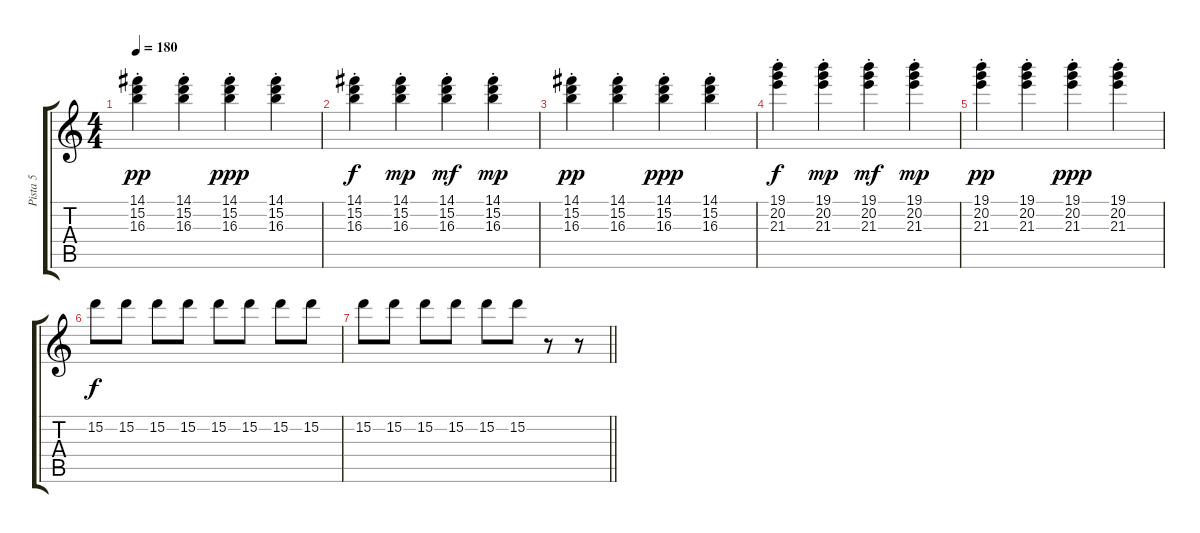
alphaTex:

\track ("Pista 5" "Pista 5") {instrument overdrivenguitar}
\staff {score tabs}
\tuning (E4 B3 G3 D3 A2 D2) {hide}
\ts (4 4)
\tempo 180
\clef g2
\ks c
(14.1{st} 15.2{st} 16.3{st}).4{dy pp} (14.1{st} 15.2{st} 16.3{st}).4 (14.1{st} 15.2{st} 16.3{st}).4{dy ppp} (14.1{st} 15.2{st} 16.3{st}).4 |
(14.1{st} 15.2{st} 16.3{st}).4{dy f} (14.1{st} 15.2{st} 16.3{st}).4{dy mp} (14.1{st} 15.2{st} 16.3{st}).4{dy mf} (14.1{st} 15.2{st} 16.3{st}).4{dy mp} |
(14.1{st} 15.2{st} 16.3{st}).4{dy pp} (14.1{st} 15.2{st} 16.3{st}).4 (14.1{st} 15.2{st} 16.3{st}).4{dy ppp} (14.1{st} 15.2{st} 16.3{st}).4 |
(19.1{st} 20.2{st} 21.3{st}).4{dy f} (19.1{st} 20.2{st} 21.3{st}).4{dy mp} (19.1{st} 20.2{st} 21.3{st}).4{dy mf} (19.1{st} 20.2{st} 21.3{st}).4{dy mp} |
(19.1{st} 20.2{st} 21.3{st}).4{dy pp} (19.1{st} 20.2{st} 21.3{st}).4 (19.1{st} 20.2{st} 21.3{st}).4{dy ppp} (19.1{st} 20.2{st} 21.3{st}).4{volume 4} |
15.2.8{dy f volume 10} 15.2.8 15.2.8 15.2.8 15.2.8 15.2.8 15.2.8 15.2.8 |
\barLineRight lightlight
15.2.8 15.2.8 15.2.8 15.2.8 15.2.8 15.2.8 r.8 r.8
